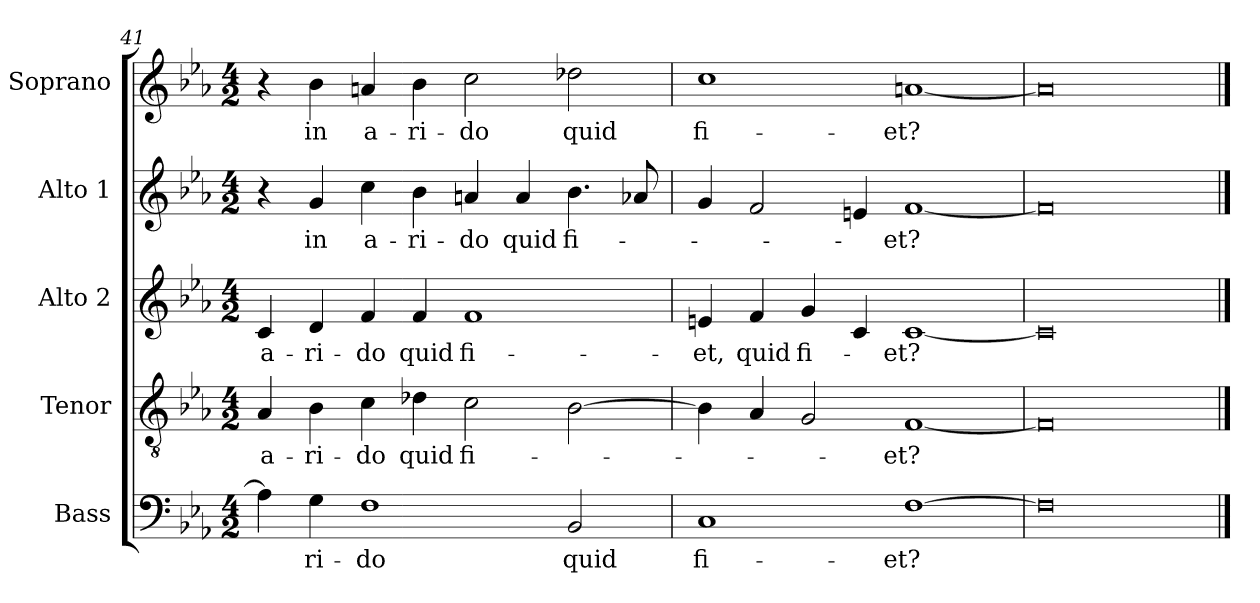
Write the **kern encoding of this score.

**kern	**text	**kern	**text	**kern	**text	**kern	**text	**kern	**text
*part5	*part5	*part4	*part4	*part3	*part3	*part2	*part2	*part1	*part1
*staff5	*staff5	*staff4	*staff4	*staff3	*staff3	*staff2	*staff2	*staff1	*staff1
*I"Bass	*	*I"Tenor	*	*I"Alto 2	*	*I"Alto 1	*	*I"Soprano	*
*I'B	*	*I'T	*	*I'A 2	*	*I'A 1	*	*I'S	*
*clefF4	*	*clefGv2	*	*clefG2	*	*clefG2	*	*clefG2	*
*k[b-e-a-]	*	*k[b-e-a-]	*	*k[b-e-a-]	*	*k[b-e-a-]	*	*k[b-e-a-]	*
*E-:	*	*E-:	*	*E-:	*	*E-:	*	*E-:	*
*M4/2	*	*M4/2	*	*M4/2	*	*M4/2	*	*M4/2	*
=41	=41	=41	=41	=41	=41	=41	=41	=41	=41
!	!	!	!LO:LY:b	!	!LO:LY:b	!	!	!	!
4A-\]	.	4A-/	a-	4c/	a-	4r	.	4r	.
!	!LO:LY:b	!	!LO:LY:b	!	!LO:LY:b	!	!LO:LY:b	!	!LO:LY:b
4G\	-ri-	4B-\	-ri-	4d/	-ri-	4g/	in	4b-\	in
!	!LO:LY:b	!	!LO:LY:b	!	!LO:LY:b	!	!LO:LY:b	!	!LO:LY:b
1F	-do	4c\	-do	4f/	-do	4cc\	a-	4an/	a-
!	!	!	!LO:LY:b	!	!LO:LY:b	!	!LO:LY:b	!	!LO:LY:b
.	.	4d-X\	quid	4f/	quid	4b-\	-ri-	4b-\	-ri-
!	!	!	!LO:LY:b	!	!LO:LY:b	!	!LO:LY:b	!	!LO:LY:b
.	.	2c\	fi-	1f	fi-	4an/	-do	2cc\	-do
!	!	!	!	!	!	!	!LO:LY:b	!	!
.	.	.	.	.	.	4a/	quid	.	.
!	!LO:LY:b	!	!	!	!	!	!LO:LY:b	!	!LO:LY:b
2BB-/	quid	[2B-\	.	.	.	4.b-\	fi-	2dd-X\	quid
.	.	.	.	.	.	8a-X/	.	.	.
!!LO:LB:g=z
=42	=42	=42	=42	=42	=42	=42	=42	=42	=42
!	!LO:LY:b	!	!	!	!LO:LY:b	!	!	!	!LO:LY:b
1C	fi-	4B-\]	.	4en/	-et,	4g/	.	1cc	fi-
!	!	!	!	!	!LO:LY:b	!	!	!	!
.	.	4A-/	.	4f/	quid	2f/	.	.	.
!	!	!	!	!	!LO:LY:b	!	!	!	!
.	.	2G/	.	4g/	fi-	.	.	.	.
.	.	.	.	4c/	.	4en/	.	.	.
!	!LO:LY:b	!	!LO:LY:b	!	!LO:LY:b	!	!LO:LY:b	!	!LO:LY:b
[1F	-et?	[1F	-et?	[1c	-et?	[1f	-et?	[1an	-et?
=43	=43	=43	=43	=43	=43	=43	=43	=43	=43
0F]	.	0F]	.	0c]	.	0f]	.	0a]	.
==	==	==	==	==	==	==	==	==	==
*-	*-	*-	*-	*-	*-	*-	*-	*-	*-
